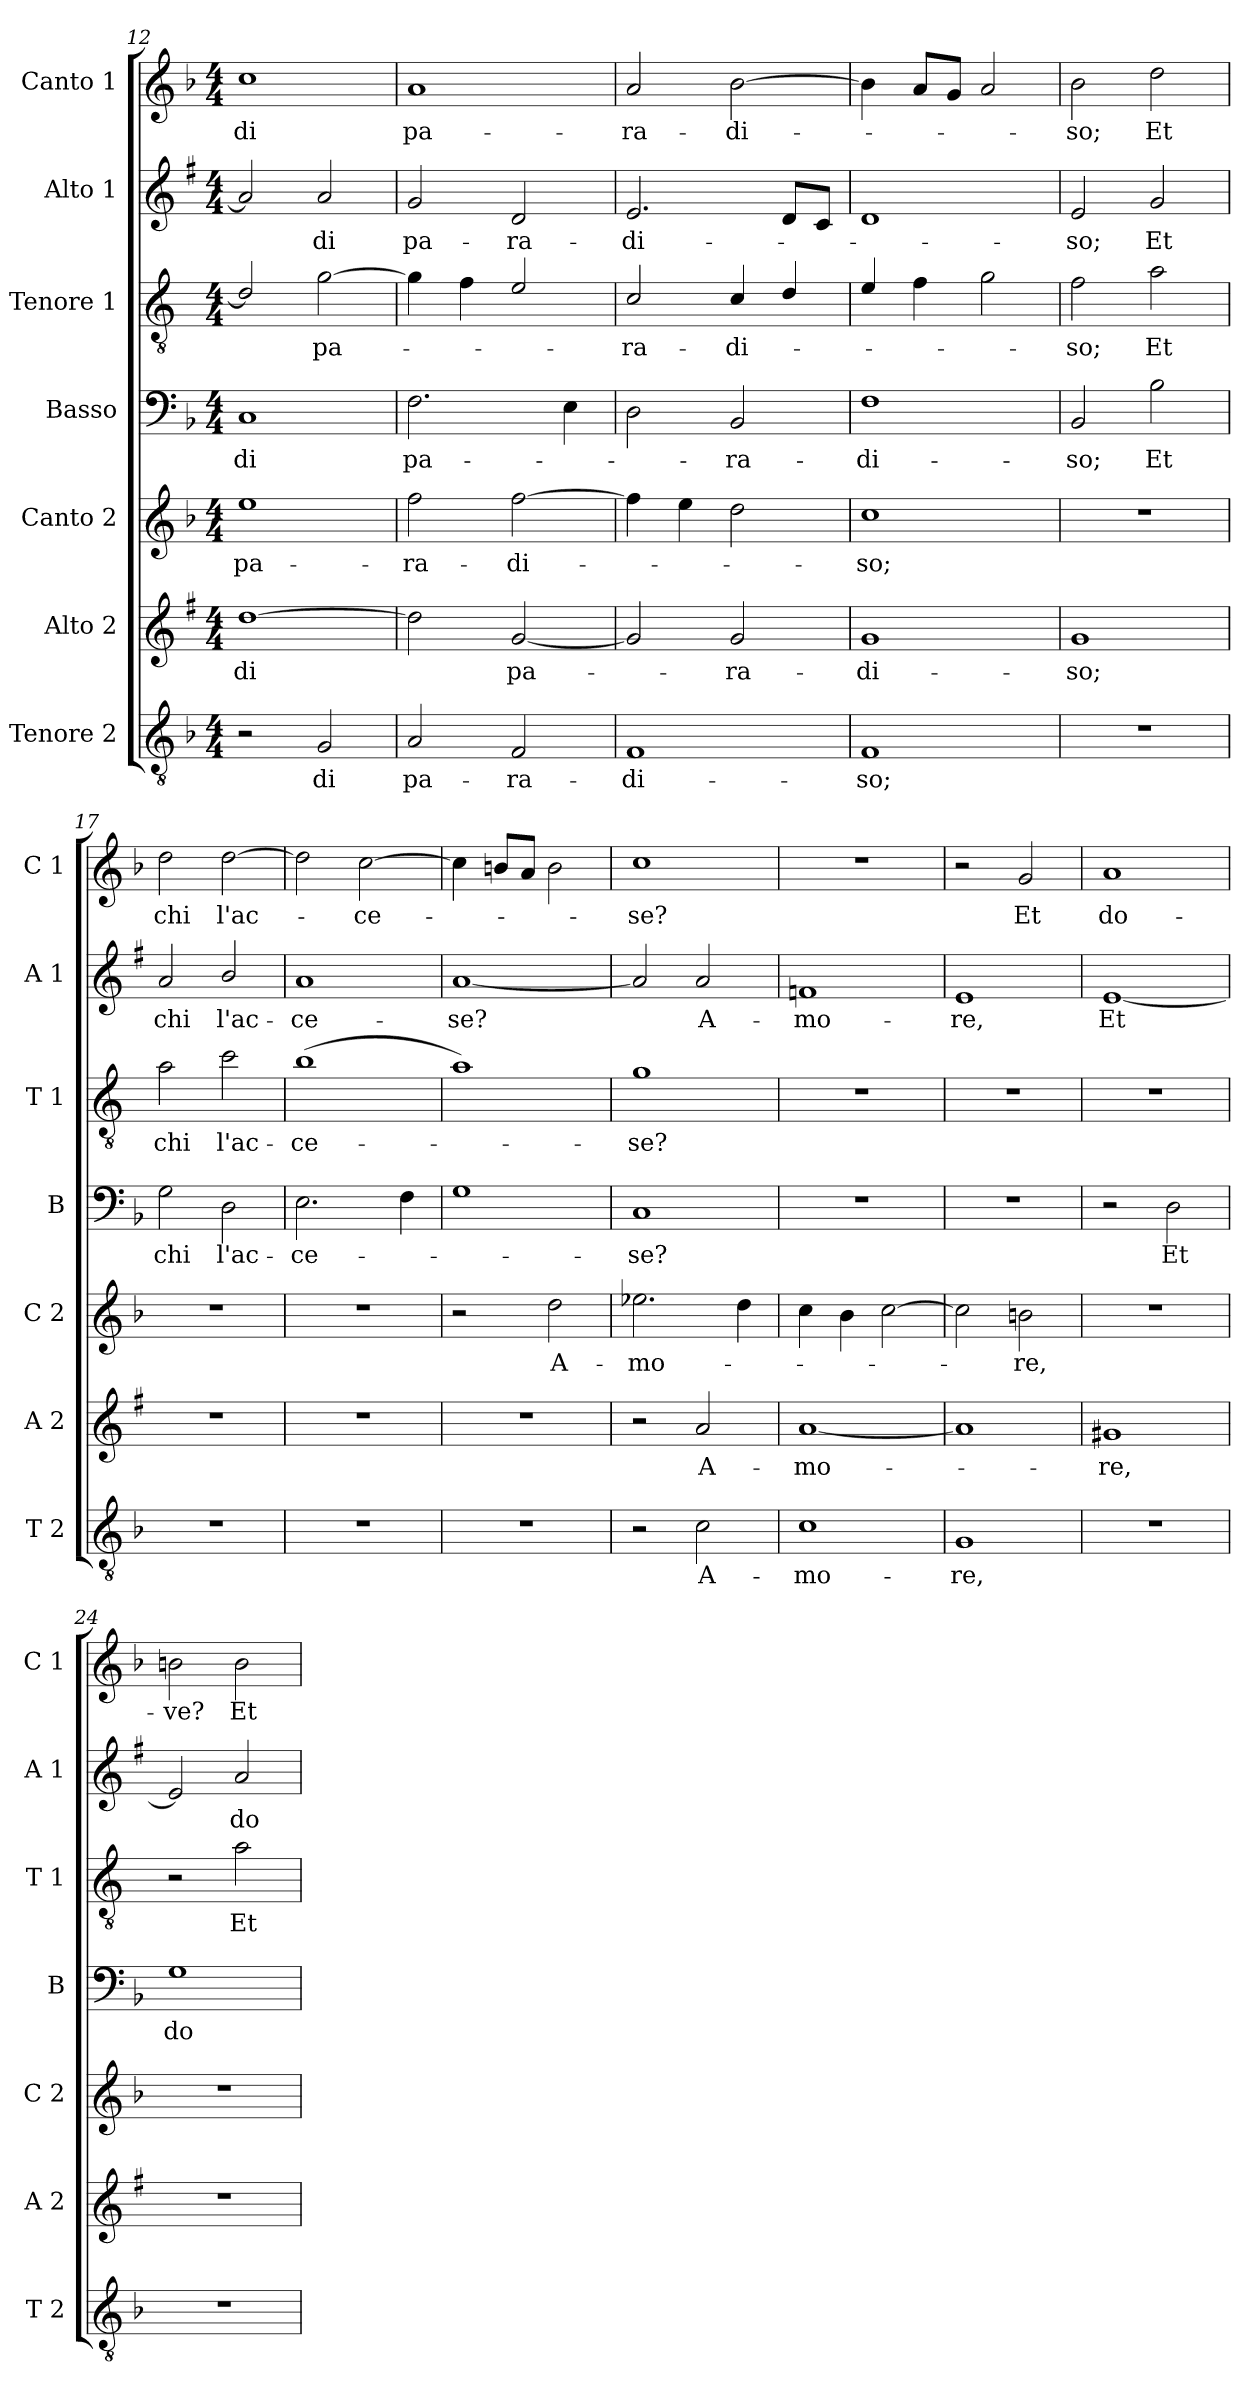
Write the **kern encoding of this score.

**kern	**text	**kern	**text	**kern	**text	**kern	**text	**kern	**text	**kern	**text	**kern	**text
*part7	*part7	*part6	*part6	*part5	*part5	*part4	*part4	*part3	*part3	*part2	*part2	*part1	*part1
*staff7	*staff7	*staff6	*staff6	*staff5	*staff5	*staff4	*staff4	*staff3	*staff3	*staff2	*staff2	*staff1	*staff1
*I"Tenore 2	*	*I"Alto 2	*	*I"Canto 2	*	*I"Basso	*	*I"Tenore 1	*	*I"Alto 1	*	*I"Canto 1	*
*I'T 2	*	*I'A 2	*	*I'C 2	*	*I'B	*	*I'T 1	*	*I'A 1	*	*I'C 1	*
*clefGv2	*	*clefG2	*	*clefG2	*	*clefF4	*	*clefGv2	*	*clefG2	*	*clefG2	*
*	*	*ITrd1c2	*	*	*	*	*	*ITrd4c7	*	*ITrd1c2	*	*	*
*k[b-]	*	*k[b-]	*	*k[b-]	*	*k[b-]	*	*k[b-]	*	*k[b-]	*	*k[b-]	*
*F:	*	*F:	*	*F:	*	*F:	*	*F:	*	*F:	*	*F:	*
*M4/4	*	*M4/4	*	*M4/4	*	*M4/4	*	*M4/4	*	*M4/4	*	*M4/4	*
=12	=12	=12	=12	=12	=12	=12	=12	=12	=12	=12	=12	=12	=12
!	!	!	!LO:LY:b	!	!LO:LY:b	!	!LO:LY:b	!	!	!	!	!	!LO:LY:b
2r	.	[1cc	di	1ee	pa-	1C	di	2G/]	.	2g/]	.	1cc	di
!	!LO:LY:b	!	!	!	!	!	!	!	!LO:LY:b	!	!LO:LY:b	!	!
2G/	di	.	.	.	.	.	.	[2c\	pa-	2g/	di	.	.
=13	=13	=13	=13	=13	=13	=13	=13	=13	=13	=13	=13	=13	=13
!	!LO:LY:b	!	!	!	!LO:LY:b	!	!LO:LY:b	!	!	!	!LO:LY:b	!	!LO:LY:b
2A/	pa-	2cc\]	.	2ff\	-ra-	2.F\	pa-	4c\]	.	2f/	pa-	1a	pa-
.	.	.	.	.	.	.	.	4B-\	.	.	.	.	.
!	!LO:LY:b	!	!LO:LY:b	!	!LO:LY:b	!	!	!	!	!	!LO:LY:b	!	!
2F/	-ra-	[2f/	pa-	[2ff\	-di-	.	.	2A/	.	2c/	-ra-	.	.
.	.	.	.	.	.	4E\	.	.	.	.	.	.	.
!!LO:PB:g=z
=14	=14	=14	=14	=14	=14	=14	=14	=14	=14	=14	=14	=14	=14
!	!LO:LY:b	!	!	!	!	!	!	!	!LO:LY:b	!	!LO:LY:b	!	!LO:LY:b
1F	-di-	2f/]	.	4ff\]	.	2D\	.	2F/	-ra-	2.d/	-di-	2a/	-ra-
.	.	.	.	4ee\	.	.	.	.	.	.	.	.	.
!	!	!	!LO:LY:b	!	!	!	!LO:LY:b	!	!LO:LY:b	!	!	!	!LO:LY:b
.	.	2f/	-ra-	2dd\	.	2BB-/	-ra-	4F/	-di-	.	.	[2b-\	-di-
.	.	.	.	.	.	.	.	4G/	.	8c/L	.	.	.
.	.	.	.	.	.	.	.	.	.	8B-/J	.	.	.
=15	=15	=15	=15	=15	=15	=15	=15	=15	=15	=15	=15	=15	=15
!	!LO:LY:b	!	!LO:LY:b	!	!LO:LY:b	!	!LO:LY:b	!	!	!	!	!	!
1F	-so;	1f	-di-	1cc	-so;	1F	-di-	4A/	.	1c	.	4b-\]	.
.	.	.	.	.	.	.	.	4B-\	.	.	.	8a/L	.
.	.	.	.	.	.	.	.	.	.	.	.	8g/J	.
.	.	.	.	.	.	.	.	2c\	.	.	.	2a/	.
=16	=16	=16	=16	=16	=16	=16	=16	=16	=16	=16	=16	=16	=16
!	!	!	!LO:LY:b	!	!	!	!LO:LY:b	!	!LO:LY:b	!	!LO:LY:b	!	!LO:LY:b
1r	.	1f	-so;	1r	.	2BB-/	-so;	2B-\	-so;	2d/	-so;	2b-\	-so;
!	!	!	!	!	!	!	!LO:LY:b	!	!LO:LY:b	!	!LO:LY:b	!	!LO:LY:b
.	.	.	.	.	.	2B-\	Et	2d\	Et	2f/	Et	2dd\	Et
=17	=17	=17	=17	=17	=17	=17	=17	=17	=17	=17	=17	=17	=17
!	!	!	!	!	!	!	!LO:LY:b	!	!LO:LY:b	!	!LO:LY:b	!	!LO:LY:b
1r	.	1r	.	1r	.	2G\	chi	2d\	chi	2g/	chi	2dd\	chi
!	!	!	!	!	!	!	!LO:LY:b	!	!LO:LY:b	!	!LO:LY:b	!	!LO:LY:b
.	.	.	.	.	.	2D\	l'ac-	2f\	l'ac-	2a/	l'ac-	[2dd\	l'ac-
=18	=18	=18	=18	=18	=18	=18	=18	=18	=18	=18	=18	=18	=18
!	!	!	!	!	!	!	!LO:LY:b	!	!LO:LY:b	!	!LO:LY:b	!	!
1r	.	1r	.	1r	.	2.E\	-ce-	(>1e	-ce-	1g	-ce-	2dd\]	.
!	!	!	!	!	!	!	!	!	!	!	!	!	!LO:LY:b
.	.	.	.	.	.	.	.	.	.	.	.	[2cc\	-ce-
.	.	.	.	.	.	4F\	.	.	.	.	.	.	.
=19	=19	=19	=19	=19	=19	=19	=19	=19	=19	=19	=19	=19	=19
!	!	!	!	!	!	!	!	!	!	!	!LO:LY:b	!	!
1r	.	1r	.	2r	.	1G	.	1d)	.	[1g	-se?	4cc\]	.
.	.	.	.	.	.	.	.	.	.	.	.	8bn/L	.
.	.	.	.	.	.	.	.	.	.	.	.	8a/J	.
!	!	!	!	!	!LO:LY:b	!	!	!	!	!	!	!	!
.	.	.	.	2dd\	A-	.	.	.	.	.	.	2b\	.
=20	=20	=20	=20	=20	=20	=20	=20	=20	=20	=20	=20	=20	=20
!	!	!	!	!	!LO:LY:b	!	!LO:LY:b	!	!LO:LY:b	!	!	!	!LO:LY:b
2r	.	2r	.	2.ee-X\	-mo-	1C	-se?	1c	-se?	2g/]	.	1cc	-se?
!	!LO:LY:b	!	!LO:LY:b	!	!	!	!	!	!	!	!LO:LY:b	!	!
2c\	A-	2g/	A-	.	.	.	.	.	.	2g/	A-	.	.
.	.	.	.	4dd\	.	.	.	.	.	.	.	.	.
!!LO:LB:g=z
=21	=21	=21	=21	=21	=21	=21	=21	=21	=21	=21	=21	=21	=21
!	!LO:LY:b	!	!LO:LY:b	!	!	!	!	!	!	!	!LO:LY:b	!	!
1c	-mo-	[1g	-mo-	4cc\	.	1r	.	1r	.	1e-X	-mo-	1r	.
.	.	.	.	4b-\	.	.	.	.	.	.	.	.	.
.	.	.	.	[2cc\	.	.	.	.	.	.	.	.	.
=22	=22	=22	=22	=22	=22	=22	=22	=22	=22	=22	=22	=22	=22
!	!LO:LY:b	!	!	!	!	!	!	!	!	!	!LO:LY:b	!	!
1G	-re,	1g]	.	2cc\]	.	1r	.	1r	.	1d	-re,	2r	.
!	!	!	!	!	!LO:LY:b	!	!	!	!	!	!	!	!LO:LY:b
.	.	.	.	2bn\	-re,	.	.	.	.	.	.	2g/	Et
=23	=23	=23	=23	=23	=23	=23	=23	=23	=23	=23	=23	=23	=23
!	!	!	!LO:LY:b	!	!	!	!	!	!	!	!LO:LY:b	!	!LO:LY:b
1r	.	1f#X	-re,	1r	.	2r	.	1r	.	[1d	Et	1a	do-
!	!	!	!	!	!	!	!LO:LY:b	!	!	!	!	!	!
.	.	.	.	.	.	2D\	Et	.	.	.	.	.	.
=24	=24	=24	=24	=24	=24	=24	=24	=24	=24	=24	=24	=24	=24
!	!	!	!	!	!	!	!LO:LY:b	!	!	!	!	!	!LO:LY:b
1r	.	1r	.	1r	.	1G	do-	2r	.	2d/]	.	2bn\	-ve?
!	!	!	!	!	!	!	!	!	!LO:LY:b	!	!LO:LY:b	!	!LO:LY:b
.	.	.	.	.	.	.	.	2d\	Et	2g/	do-	2b\	Et
=	=	=	=	=	=	=	=	=	=	=	=	=	=
*-	*-	*-	*-	*-	*-	*-	*-	*-	*-	*-	*-	*-	*-
